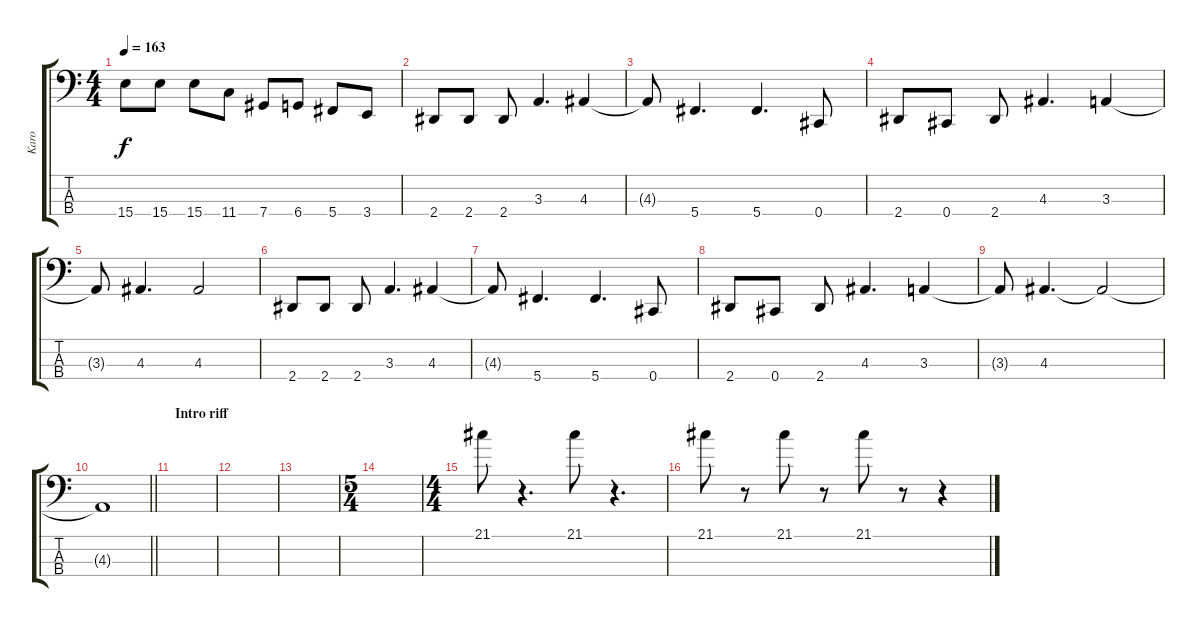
\track ("Karo" "Karo") {instrument electricbassfinger}
\staff {score tabs}
\tuning (E2 B1 Gb1 Db1) {hide}
\ts (4 4)
\tempo 163
\clef f4
\ks c
15.4.8{dy f} 15.4.8 15.4.8 11.4.8 7.4.8 6.4.8 5.4.8 3.4.8 |
2.4.8 2.4.8 2.4.8 3.3.4{d} 4.3.4 |
4.3{t}.8 5.4.4{d} 5.4.4{d} 0.4.8 |
2.4.8 0.4.8 2.4.8 4.3.4{d} 3.3.4 |
3.3{t}.8 4.3.4{d} 4.3.2 |
2.4.8 2.4.8 2.4.8 3.3.4{d} 4.3.4 |
4.3{t}.8 5.4.4{d} 5.4.4{d} 0.4.8 |
2.4.8 0.4.8 2.4.8 4.3.4{d} 3.3.4 |
3.3{t}.8 4.3.4{d} 4.3{t}.2 |
\barLineRight lightlight
4.3{t}.1 |
\section ("" "Intro riff")
|
|
|
\ts (5 4)
|
\ts (4 4)
21.1.8 r.4{d} 21.1.8 r.4{d} |
21.1.8 r.8 21.1.8 r.8 21.1.8 r.8 r.4
